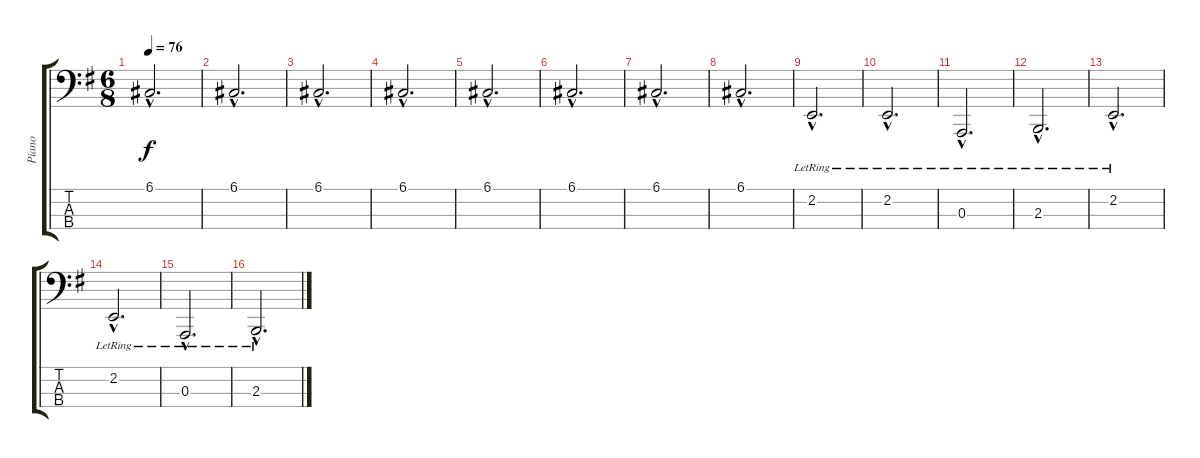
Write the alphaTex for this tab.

\track ("Piano" "Piano") {instrument acousticgrandpiano}
\staff {score tabs}
\tuning (G2 D2 A1 E1) {hide}
\ts (6 8)
\tempo 76
\clef f4
\ks g
6.1{hac}.2{d dy f} |
6.1{hac}.2{d} |
6.1{hac}.2{d} |
6.1{hac}.2{d} |
6.1{hac}.2{d} |
6.1{hac}.2{d} |
6.1{hac}.2{d} |
6.1{hac}.2{d} |
2.2{hac lr}.2{d} |
2.2{hac lr}.2{d} |
0.3{hac lr}.2{d} |
2.3{hac lr}.2{d} |
2.2{hac lr}.2{d} |
2.2{hac lr}.2{d} |
0.3{hac lr}.2{d} |
2.3{hac lr}.2{d}
